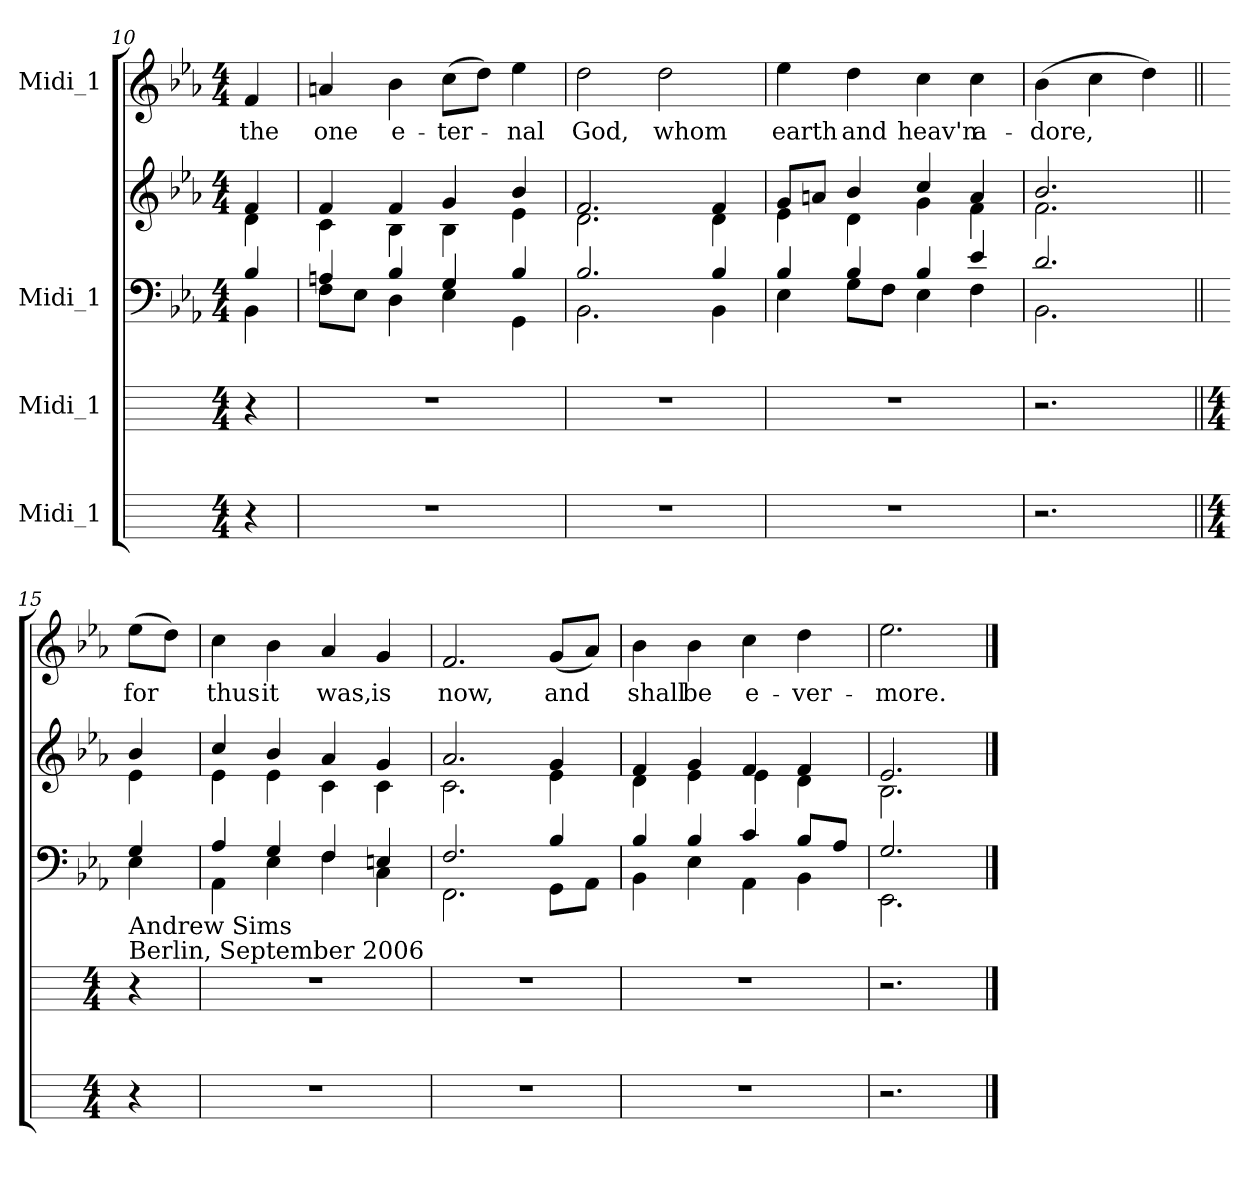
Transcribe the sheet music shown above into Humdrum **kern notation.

**kern	**kern	**kern	**kern	**kern	**text
*part4	*part3	*part2	*part2	*part1	*part1
*staff5	*staff4	*staff3	*staff2	*staff1	*staff1
*I"Midi_1	*I"Midi_1	*I"Midi_1	*	*I"Midi_1	*
!!LO:LB:g=z
*	*	*clefF4	*clefG2	*clefG2	*
*	*	*k[b-e-a-]	*k[b-e-a-]	*k[b-e-a-]	*
*	*	*E-:	*E-:	*E-:	*
*M4/4	*M4/4	*M4/4	*M4/4	*M4/4	*
=10	=10	=10	=10	=10	=10
*	*	*^	*^	*	*
!	!	!	!	!	!	!	!LO:LY:b
4r	4r	4B-/	4BB-\	4f/	4d\	4f	the
=11	=11	=11	=11	=11	=11	=11	=11
!	!	!	!	!	!	!	!LO:LY:b
1r	1r	4An/	8F\L	4f/	4c\	4an	one
.	.	.	8E-\J	.	.	.	.
!	!	!	!	!	!	!	!LO:LY:b
.	.	4B-/	4D\	4f/	4B-\	4b-	e-
!	!	!	!	!	!	!	!LO:LY:b
.	.	4G/	4E-\	4g/	4B-\	(>8ccL	-ter-
.	.	.	.	.	.	8ddJ)	.
!	!	!	!	!	!	!	!LO:LY:b
.	.	4B-/	4GG\	4b-/	4e-\	4ee-	-nal
=12	=12	=12	=12	=12	=12	=12	=12
!	!	!	!	!	!	!	!LO:LY:b
1r	1r	2.B-/	2.BB-\	2.f/	2.d\	2dd	God,
!	!	!	!	!	!	!	!LO:LY:b
.	.	.	.	.	.	2dd	whom
.	.	4B-/	4BB-\	4f/	4d\	.	.
=13	=13	=13	=13	=13	=13	=13	=13
!	!	!	!	!	!	!	!LO:LY:b
1r	1r	4B-/	4E-\	8g/L	4e-\	4ee-	earth
.	.	.	.	8an/J	.	.	.
!	!	!	!	!	!	!	!LO:LY:b
.	.	4B-/	8G\L	4b-/	4d\	4dd	and
.	.	.	8F\J	.	.	.	.
!	!	!	!	!	!	!	!LO:LY:b
.	.	4B-/	4E-\	4cc/	4g\	4cc	heav'n
!	!	!	!	!	!	!	!LO:LY:b
.	.	4e-/	4F\	4a/	4f\	4cc	a-
=14	=14	=14	=14	=14	=14	=14	=14
!	!	!	!	!	!	!	!LO:LY:b
2.r	2.r	2.d/	2.BB-\	2.b-/	2.f\	(>4b-	-dore,
.	.	.	.	.	.	4cc	.
.	.	.	.	.	.	4dd)	.
!!LO:LB:g=z
=15||	=15||	=15||	=15||	=15||	=15||	=15||	=15||
*M4/4	*M4/4	*	*	*	*	*	*
!	!	!LO:TX:b:t=Andrew Sims	!	!	!	!	!
!	!	!LO:TX:b:t=Berlin, September 2006	!	!	!	!	!
!	!	!	!	!	!	!	!LO:LY:b
4r	4r	4G/	4E-\	4b-/	4e-\	(>8ee-L	for
.	.	.	.	.	.	8ddJ)	.
=16	=16	=16	=16	=16	=16	=16	=16
!	!	!	!	!	!	!	!LO:LY:b
1r	1r	4A-/	4AA-\	4cc/	4e-\	4cc	thus
!	!	!	!	!	!	!	!LO:LY:b
.	.	4G/	4E-\	4b-/	4e-\	4b-	it
!	!	!	!	!	!	!	!LO:LY:b
.	.	4F/	4F\	4a-/	4c\	4a-	was,
!	!	!	!	!	!	!	!LO:LY:b
.	.	4En/	4C\	4g/	4c\	4g	is
=17	=17	=17	=17	=17	=17	=17	=17
!	!	!	!	!	!	!	!LO:LY:b
1r	1r	2.F/	2.FF\	2.a-/	2.c\	2.f	now,
!	!	!	!	!	!	!	!LO:LY:b
.	.	4B-/	8GG\L	4g/	4e-\	(<8gL	and
.	.	.	8AA-\J	.	.	8a-J)	.
=18	=18	=18	=18	=18	=18	=18	=18
!	!	!	!	!	!	!	!LO:LY:b
1r	1r	4B-/	4BB-\	4f/	4d\	4b-	shall
!	!	!	!	!	!	!	!LO:LY:b
.	.	4B-/	4E-\	4g/	4e-\	4b-	be
!	!	!	!	!	!	!	!LO:LY:b
.	.	4c/	4AA-\	4f/	4e-\	4cc	e-
!	!	!	!	!	!	!	!LO:LY:b
.	.	8B-/L	4BB-\	4f/	4d\	4dd	-ver-
.	.	8A-/J	.	.	.	.	.
=19	=19	=19	=19	=19	=19	=19	=19
!	!	!	!	!	!	!	!LO:LY:b
2.r	2.r	2.G/	2.EE-\	2.e-/	2.B-\	2.ee-	-more.
*	*	*v	*v	*	*	*	*
*	*	*	*v	*v	*	*
==	==	==	==	==	==
*-	*-	*-	*-	*-	*-
